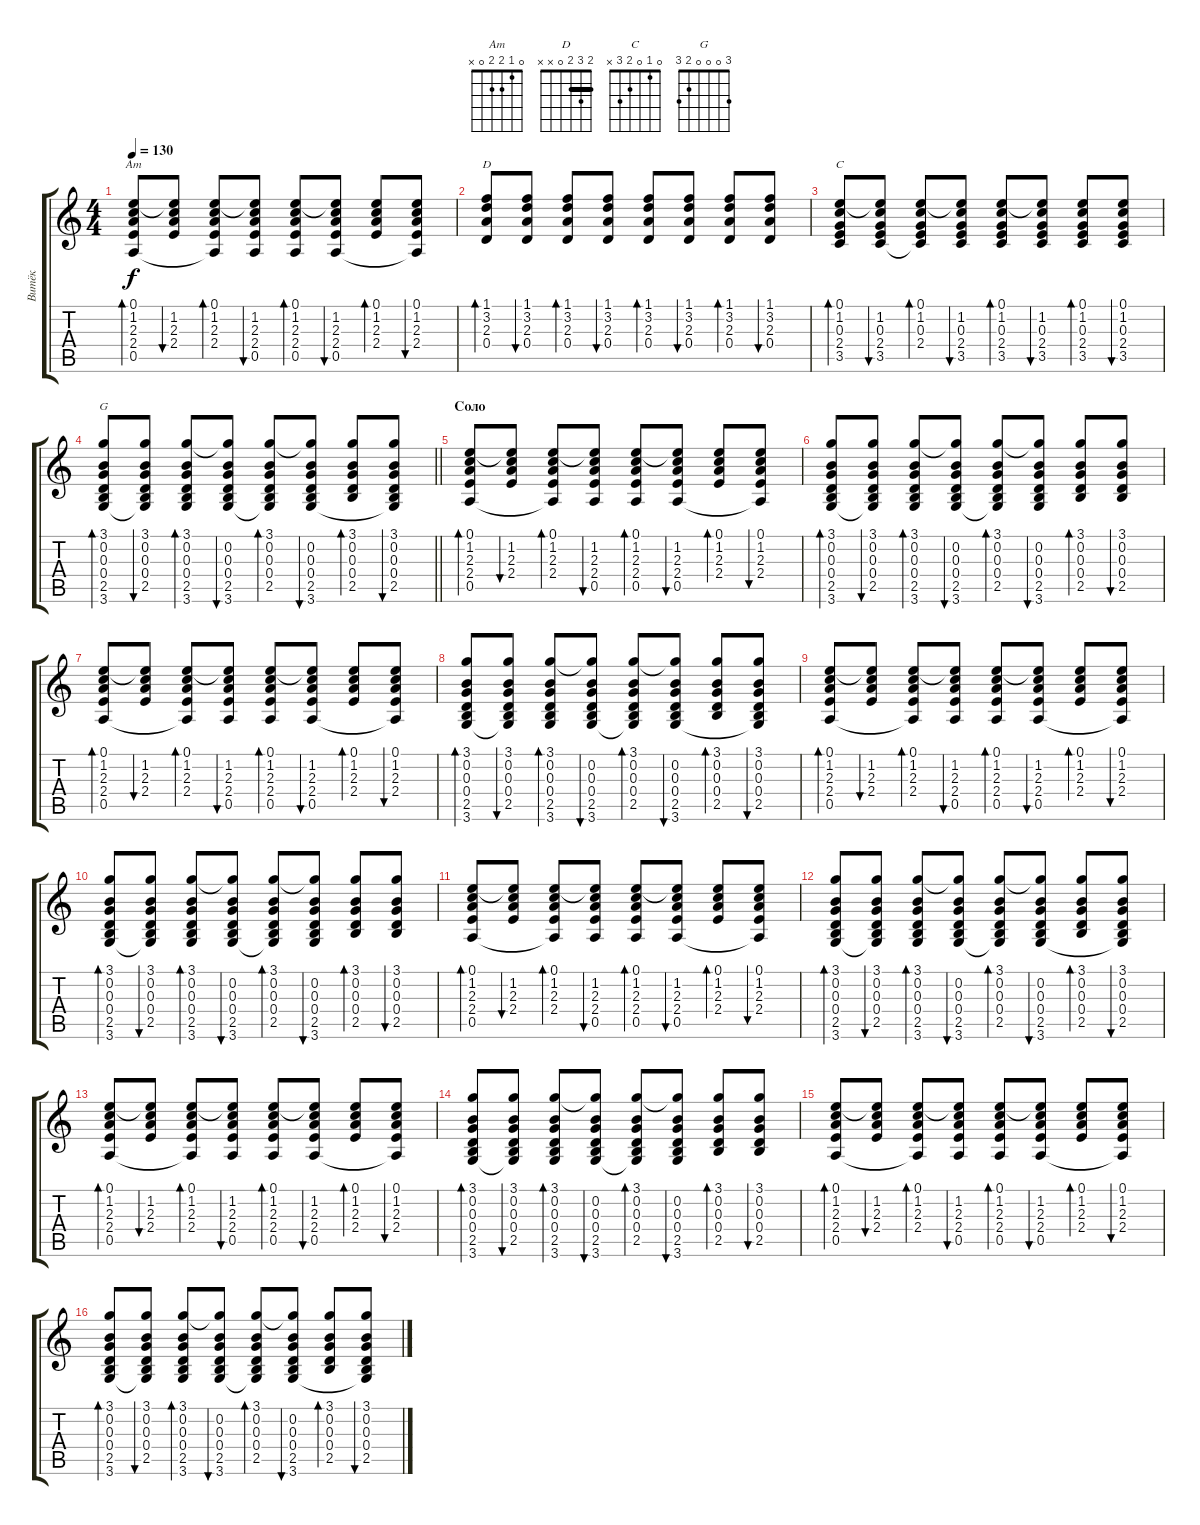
\track ("Витёк" "Витёк") {instrument acousticguitarsteel}
\staff {score tabs}
\tuning (E4 B3 G3 D3 A2 E2) {hide}
\chord ("Am" 0 1 2 2 0 x)
\chord ("D" 2 3 2 0 x x) {barre 2}
\chord ("C" 0 1 0 2 3 x)
\chord ("G" 3 0 0 0 2 3)
\ts (4 4)
\tempo 130
\clef g2
\ks c
(0.1 1.2 2.3 2.4 0.5).8{bd 30 ch "Am" dy f} (0.1{t} 1.2 2.3 2.4).8{bu 30} (0.1 1.2 2.3 2.4 0.5{t}).8{bd 30} (0.1{t} 1.2 2.3 2.4 0.5).8{bu 30} (0.1 1.2 2.3 2.4 0.5).8{bd 30} (0.1{t} 1.2 2.3 2.4 0.5).8{bu 30} (0.1 1.2 2.3 2.4).8{bd 30} (0.1 1.2 2.3 2.4 0.5{t}).8{bu 30} |
(1.1 3.2 2.3 0.4).8{bd 30 ch "D"} (1.1 3.2 2.3 0.4).8{bu 30} (1.1 3.2 2.3 0.4).8{bd 30} (1.1 3.2 2.3 0.4).8{bu 30} (1.1 3.2 2.3 0.4).8{bd 30} (1.1 3.2 2.3 0.4).8{bu 30} (1.1 3.2 2.3 0.4).8{bd 30} (1.1 3.2 2.3 0.4).8{bu 30} |
(0.1 1.2 0.3 2.4 3.5).8{bd 30 ch "C"} (0.1{t} 1.2 0.3 2.4 3.5).8{bu 30} (0.1 1.2 0.3 2.4 3.5{t}).8{bd 30} (0.1{t} 1.2 0.3 2.4 3.5).8{bu 30} (0.1 1.2 0.3 2.4 3.5).8{bd 30} (0.1{t} 1.2 0.3 2.4 3.5).8{bu 30} (0.1 1.2 0.3 2.4 3.5).8{bd 30} (0.1 1.2 0.3 2.4 3.5).8{bu 30} |
\barLineRight lightlight
(3.1 0.2 0.3 0.4 2.5 3.6).8{bd 30 ch "G"} (3.1 0.2 0.3 0.4 2.5 3.6{t}).8{bu 30} (3.1 0.2 0.3 0.4 2.5 3.6).8{bd 30} (3.1{t} 0.2 0.3 0.4 2.5 3.6).8{bu 30} (3.1 0.2 0.3 0.4 2.5 3.6{t}).8{bd 30} (3.1{t} 0.2 0.3 0.4 2.5 3.6).8{bu 30} (3.1 0.2 0.3 0.4 2.5).8{bd 30} (3.1 0.2 0.3 0.4 2.5 3.6{t}).8{bu 30} |
\section ("" "Соло")
(0.1 1.2 2.3 2.4 0.5).8{bd 30} (0.1{t} 1.2 2.3 2.4).8{bu 30} (0.1 1.2 2.3 2.4 0.5{t}).8{bd 30} (0.1{t} 1.2 2.3 2.4 0.5).8{bu 30} (0.1 1.2 2.3 2.4 0.5).8{bd 30} (0.1{t} 1.2 2.3 2.4 0.5).8{bu 30} (0.1 1.2 2.3 2.4).8{bd 30} (0.1 1.2 2.3 2.4 0.5{t}).8{bu 30} |
\ks aminor
(3.1 0.2 0.3 0.4 2.5 3.6).8{bd 30} (3.1 0.2 0.3 0.4 2.5 3.6{t}).8{bu 30} (3.1 0.2 0.3 0.4 2.5 3.6).8{bd 30} (3.1{t} 0.2 0.3 0.4 2.5 3.6).8{bu 30} (3.1 0.2 0.3 0.4 2.5 3.6{t}).8{bd 30} (3.1{t} 0.2 0.3 0.4 2.5 3.6).8{bu 30} (3.1 0.2 0.3 0.4 2.5).8{bd 30} (3.1 0.2 0.3 0.4 2.5).8{bu 30} |
(0.1 1.2 2.3 2.4 0.5).8{bd 30} (0.1{t} 1.2 2.3 2.4).8{bu 30} (0.1 1.2 2.3 2.4 0.5{t}).8{bd 30} (0.1{t} 1.2 2.3 2.4 0.5).8{bu 30} (0.1 1.2 2.3 2.4 0.5).8{bd 30} (0.1{t} 1.2 2.3 2.4 0.5).8{bu 30} (0.1 1.2 2.3 2.4).8{bd 30} (0.1 1.2 2.3 2.4 0.5{t}).8{bu 30} |
(3.1 0.2 0.3 0.4 2.5 3.6).8{bd 30} (3.1 0.2 0.3 0.4 2.5 3.6{t}).8{bu 30} (3.1 0.2 0.3 0.4 2.5 3.6).8{bd 30} (3.1{t} 0.2 0.3 0.4 2.5 3.6).8{bu 30} (3.1 0.2 0.3 0.4 2.5 3.6{t}).8{bd 30} (3.1{t} 0.2 0.3 0.4 2.5 3.6).8{bu 30} (3.1 0.2 0.3 0.4 2.5).8{bd 30} (3.1 0.2 0.3 0.4 2.5 3.6{t}).8{bu 30} |
(0.1 1.2 2.3 2.4 0.5).8{bd 30} (0.1{t} 1.2 2.3 2.4).8{bu 30} (0.1 1.2 2.3 2.4 0.5{t}).8{bd 30} (0.1{t} 1.2 2.3 2.4 0.5).8{bu 30} (0.1 1.2 2.3 2.4 0.5).8{bd 30} (0.1{t} 1.2 2.3 2.4 0.5).8{bu 30} (0.1 1.2 2.3 2.4).8{bd 30} (0.1 1.2 2.3 2.4 0.5{t}).8{bu 30} |
(3.1 0.2 0.3 0.4 2.5 3.6).8{bd 30} (3.1 0.2 0.3 0.4 2.5 3.6{t}).8{bu 30} (3.1 0.2 0.3 0.4 2.5 3.6).8{bd 30} (3.1{t} 0.2 0.3 0.4 2.5 3.6).8{bu 30} (3.1 0.2 0.3 0.4 2.5 3.6{t}).8{bd 30} (3.1{t} 0.2 0.3 0.4 2.5 3.6).8{bu 30} (3.1 0.2 0.3 0.4 2.5).8{bd 30} (3.1 0.2 0.3 0.4 2.5).8{bu 30} |
(0.1 1.2 2.3 2.4 0.5).8{bd 30} (0.1{t} 1.2 2.3 2.4).8{bu 30} (0.1 1.2 2.3 2.4 0.5{t}).8{bd 30} (0.1{t} 1.2 2.3 2.4 0.5).8{bu 30} (0.1 1.2 2.3 2.4 0.5).8{bd 30} (0.1{t} 1.2 2.3 2.4 0.5).8{bu 30} (0.1 1.2 2.3 2.4).8{bd 30} (0.1 1.2 2.3 2.4 0.5{t}).8{bu 30} |
(3.1 0.2 0.3 0.4 2.5 3.6).8{bd 30} (3.1 0.2 0.3 0.4 2.5 3.6{t}).8{bu 30} (3.1 0.2 0.3 0.4 2.5 3.6).8{bd 30} (3.1{t} 0.2 0.3 0.4 2.5 3.6).8{bu 30} (3.1 0.2 0.3 0.4 2.5 3.6{t}).8{bd 30} (3.1{t} 0.2 0.3 0.4 2.5 3.6).8{bu 30} (3.1 0.2 0.3 0.4 2.5).8{bd 30} (3.1 0.2 0.3 0.4 2.5 3.6{t}).8{bu 30} |
(0.1 1.2 2.3 2.4 0.5).8{bd 30} (0.1{t} 1.2 2.3 2.4).8{bu 30} (0.1 1.2 2.3 2.4 0.5{t}).8{bd 30} (0.1{t} 1.2 2.3 2.4 0.5).8{bu 30} (0.1 1.2 2.3 2.4 0.5).8{bd 30} (0.1{t} 1.2 2.3 2.4 0.5).8{bu 30} (0.1 1.2 2.3 2.4).8{bd 30} (0.1 1.2 2.3 2.4 0.5{t}).8{bu 30} |
(3.1 0.2 0.3 0.4 2.5 3.6).8{bd 30} (3.1 0.2 0.3 0.4 2.5 3.6{t}).8{bu 30} (3.1 0.2 0.3 0.4 2.5 3.6).8{bd 30} (3.1{t} 0.2 0.3 0.4 2.5 3.6).8{bu 30} (3.1 0.2 0.3 0.4 2.5 3.6{t}).8{bd 30} (3.1{t} 0.2 0.3 0.4 2.5 3.6).8{bu 30} (3.1 0.2 0.3 0.4 2.5).8{bd 30} (3.1 0.2 0.3 0.4 2.5).8{bu 30} |
(0.1 1.2 2.3 2.4 0.5).8{bd 30} (0.1{t} 1.2 2.3 2.4).8{bu 30} (0.1 1.2 2.3 2.4 0.5{t}).8{bd 30} (0.1{t} 1.2 2.3 2.4 0.5).8{bu 30} (0.1 1.2 2.3 2.4 0.5).8{bd 30} (0.1{t} 1.2 2.3 2.4 0.5).8{bu 30} (0.1 1.2 2.3 2.4).8{bd 30} (0.1 1.2 2.3 2.4 0.5{t}).8{bu 30} |
(3.1 0.2 0.3 0.4 2.5 3.6).8{bd 30} (3.1 0.2 0.3 0.4 2.5 3.6{t}).8{bu 30} (3.1 0.2 0.3 0.4 2.5 3.6).8{bd 30} (3.1{t} 0.2 0.3 0.4 2.5 3.6).8{bu 30} (3.1 0.2 0.3 0.4 2.5 3.6{t}).8{bd 30} (3.1{t} 0.2 0.3 0.4 2.5 3.6).8{bu 30} (3.1 0.2 0.3 0.4 2.5).8{bd 30} (3.1 0.2 0.3 0.4 2.5 3.6{t}).8{bu 30}
